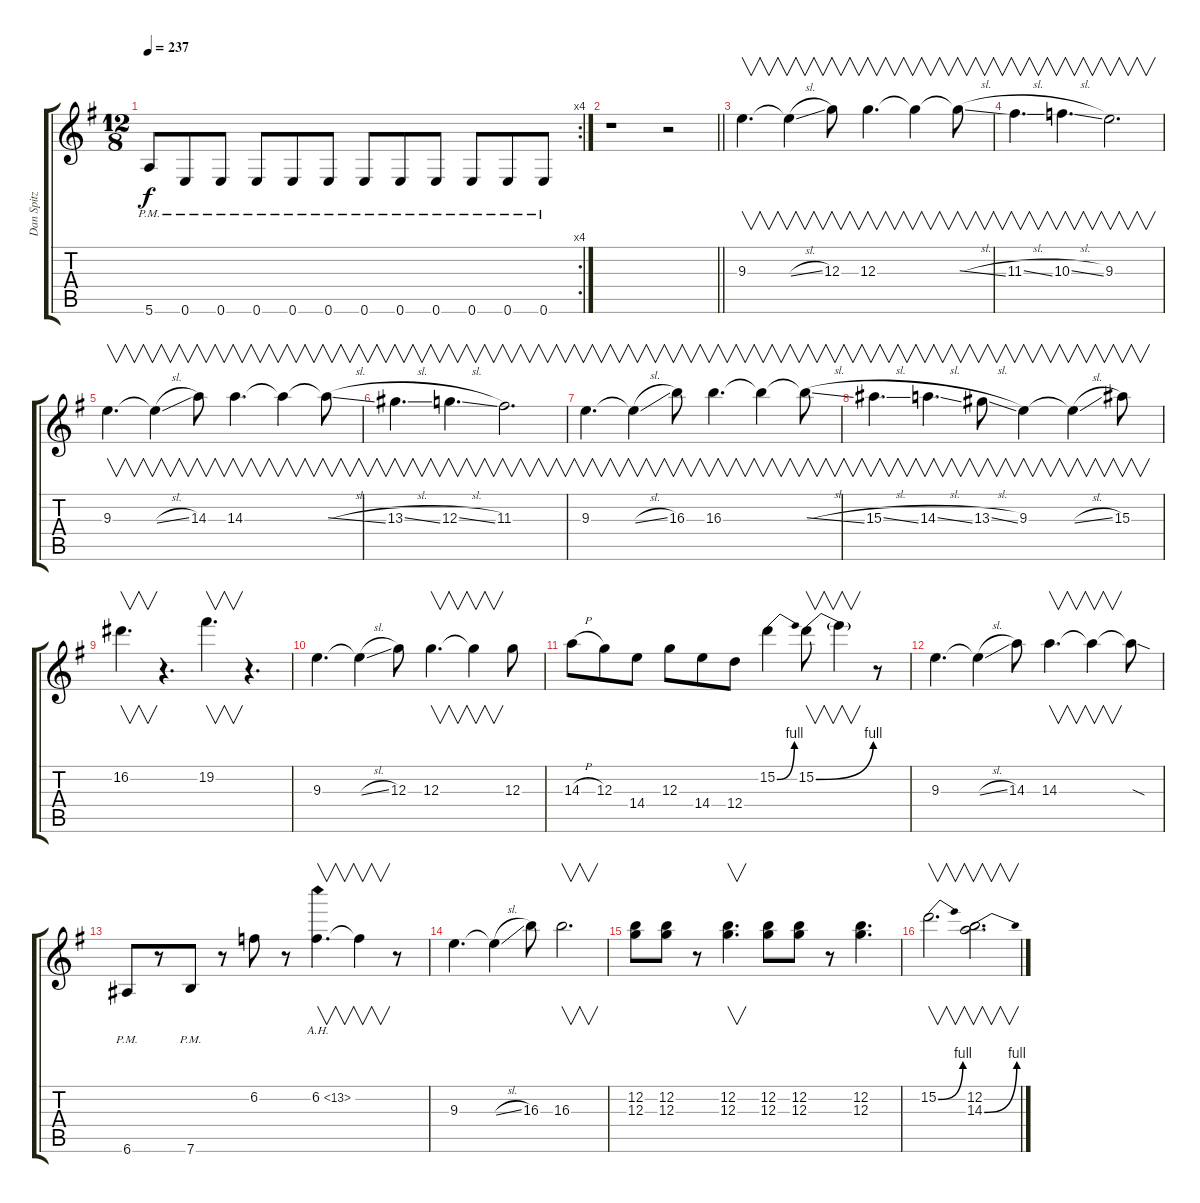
\track ("Dan Spitz" "Dan Spitz") {instrument distortionguitar}
\staff {score tabs}
\tuning (E4 B3 G3 D3 A2 E2) {hide}
\rc 4
\ts (12 8)
\tempo 237
\clef g2
\ks g
5.6{pm}.8{dy f} 0.6{pm}.8 0.6{pm}.8 0.6{pm}.8 0.6{pm}.8 0.6{pm}.8 0.6{pm}.8 0.6{pm}.8 0.6{pm}.8 0.6{pm}.8 0.6{pm}.8 0.6{pm}.8 |
\barLineRight lightlight
r.1 r.2 |
9.3.4{v d} 9.3{sl t}.4{v} 12.3.8{v} 12.3.4{v d} 12.3{t}.4{v} 12.3{sl t}.8{v} |
11.3{sl}.4{v d} 10.3{sl}.4{v d} 9.3.2{v d} |
9.3.4{v d} 9.3{sl t}.4{v} 14.3.8{v} 14.3.4{v d} 14.3{t}.4{v} 14.3{sl t}.8{v} |
13.3{sl}.4{v d} 12.3{sl}.4{v d} 11.3.2{v d} |
9.3.4{v d} 9.3{sl t}.4{v} 16.3.8{v} 16.3.4{v d} 16.3{t}.4{v} 16.3{sl t}.8{v} |
15.3{sl}.4{v d} 14.3{sl}.4{v d} 13.3{sl}.8{v} 9.3.4{v} 9.3{sl t}.4{v} 15.3.8{v} |
16.2.4{v d} r.4{d} 19.2.4{v d} r.4{d} |
9.3.4{d} 9.3{sl t}.4 12.3.8 12.3.4{v d} 12.3{t}.4{v} 12.3.8 |
14.3{h}.8 12.3.8 14.4.8 12.3.8 14.4.8 12.4.8 15.2{be (bend 0 0 60 4)}.4 15.2{be (bend 0 0 60 4)}.8{v} 15.2{t}.4{v} r.8 |
9.3.4{d} 9.3{sl t}.4 14.3.8 14.3.4{v d} 14.3{t}.4{v} 14.3{sod t}.8 |
6.6{pm}.8 r.8 7.6{pm}.8 r.8 6.2.8 r.8 6.2{ah 7}.4{v d} 6.2{t}.4{v} r.8 |
9.3.4{d} 9.3{sl t}.4 16.3.8 16.3.2{v d} |
(12.2 12.3).8 (12.2 12.3).8 r.8 (12.2 12.3).4{v d} (12.2 12.3).8 (12.2 12.3).8 r.8 (12.2 12.3).4{d} |
15.2{be (bend 0 0 60 4)}.2{v d} (12.2 14.3{be (bend 0 0 60 4)}).2{v d}
